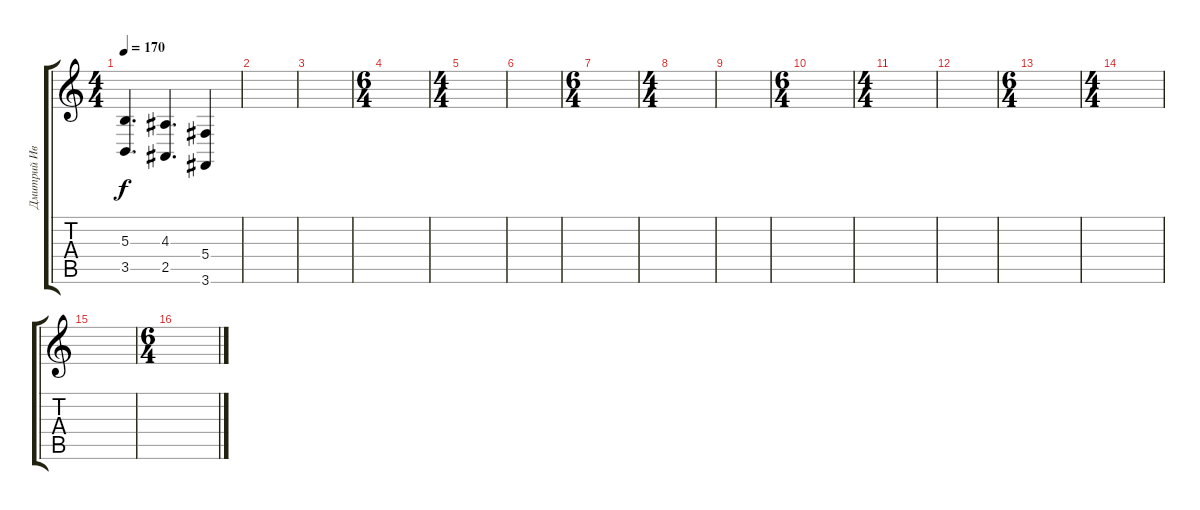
\track ("Дмитрий Иванов" "Дмитрий Ив") {instrument frenchhorn}
\staff {score tabs}
\tuning (Eb4 Bb3 Gb3 Db3 Ab2 Eb2) {hide}
\ts (4 4)
\tempo 170
\clef g2
\ks c
(5.3 3.5).4{d dy f} (4.3 2.5).4{d} (5.4 3.6).4 |
|
|
\ts (6 4)
|
\ts (4 4)
|
|
\ts (6 4)
|
\ts (4 4)
|
|
\ts (6 4)
|
\ts (4 4)
|
|
\ts (6 4)
|
\ts (4 4)
|
|
\ts (6 4)
